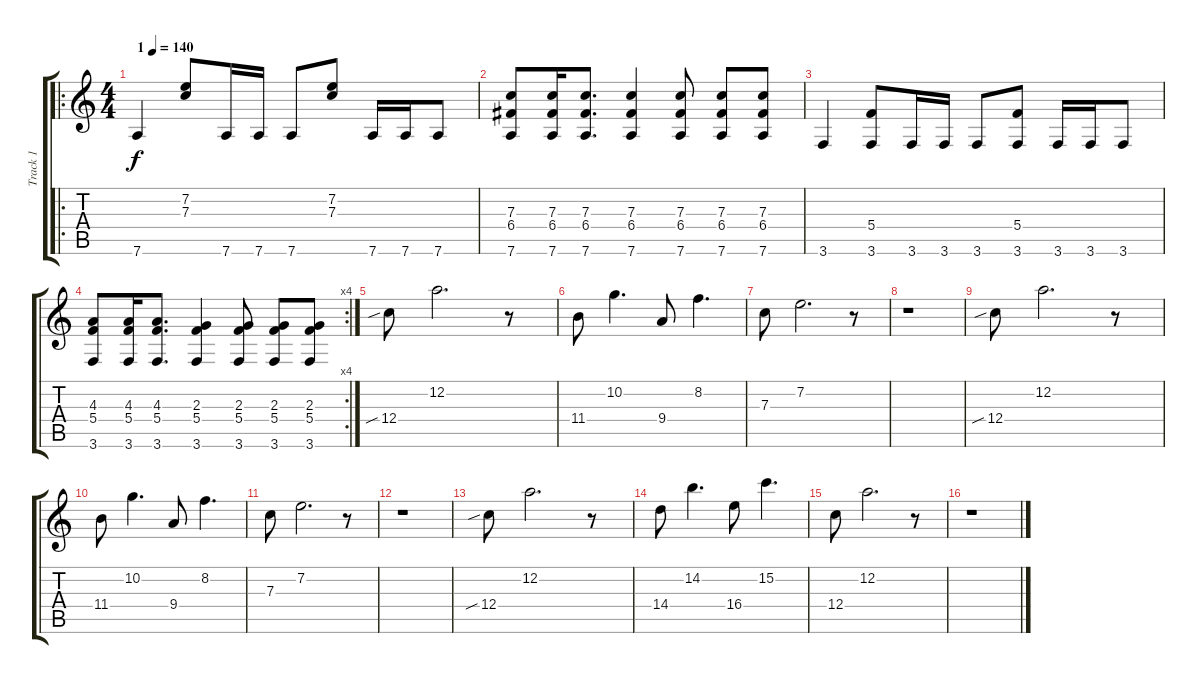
\track ("Track 1" "Track 1") {instrument acousticguitarsteel}
\staff {score tabs}
\tuning (D4 A3 F3 C3 G2 D2) {hide}
\ro
\ts (4 4)
\tempo (140 "1")
\clef g2
\ks c
7.6.4{dy f instrument acousticguitarsteel} (7.2 7.3).8 7.6.16 7.6.16 7.6.8 (7.2 7.3).8 7.6.16 7.6.16 7.6.8 |
(7.3 6.4 7.6).8 (7.3 6.4 7.6).16 (7.3 6.4 7.6).8{d} (7.3 6.4 7.6).4 (7.3 6.4 7.6).8 (7.3 6.4 7.6).8 (7.3 6.4 7.6).8 |
3.6.4 (5.4 3.6).8 3.6.16 3.6.16 3.6.8 (5.4 3.6).8 3.6.16 3.6.16 3.6.8 |
\rc 4
(4.3 5.4 3.6).8 (4.3 5.4 3.6).16 (4.3 5.4 3.6).8{d} (2.3 5.4 3.6).4 (2.3 5.4 3.6).8 (2.3 5.4 3.6).8 (2.3 5.4 3.6).8 |
12.4{sib}.8 12.2.2{d} r.8 |
11.4.8 10.2.4{d} 9.4.8 8.2.4{d} |
7.3.8 7.2.2{d} r.8 |
r.1 |
12.4{sib}.8 12.2.2{d} r.8 |
11.4.8 10.2.4{d} 9.4.8 8.2.4{d} |
7.3.8 7.2.2{d} r.8 |
r.1 |
12.4{sib}.8 12.2.2{d} r.8 |
14.4.8 14.2.4{d} 16.4.8 15.2.4{d} |
12.4.8 12.2.2{d} r.8 |
r.1
